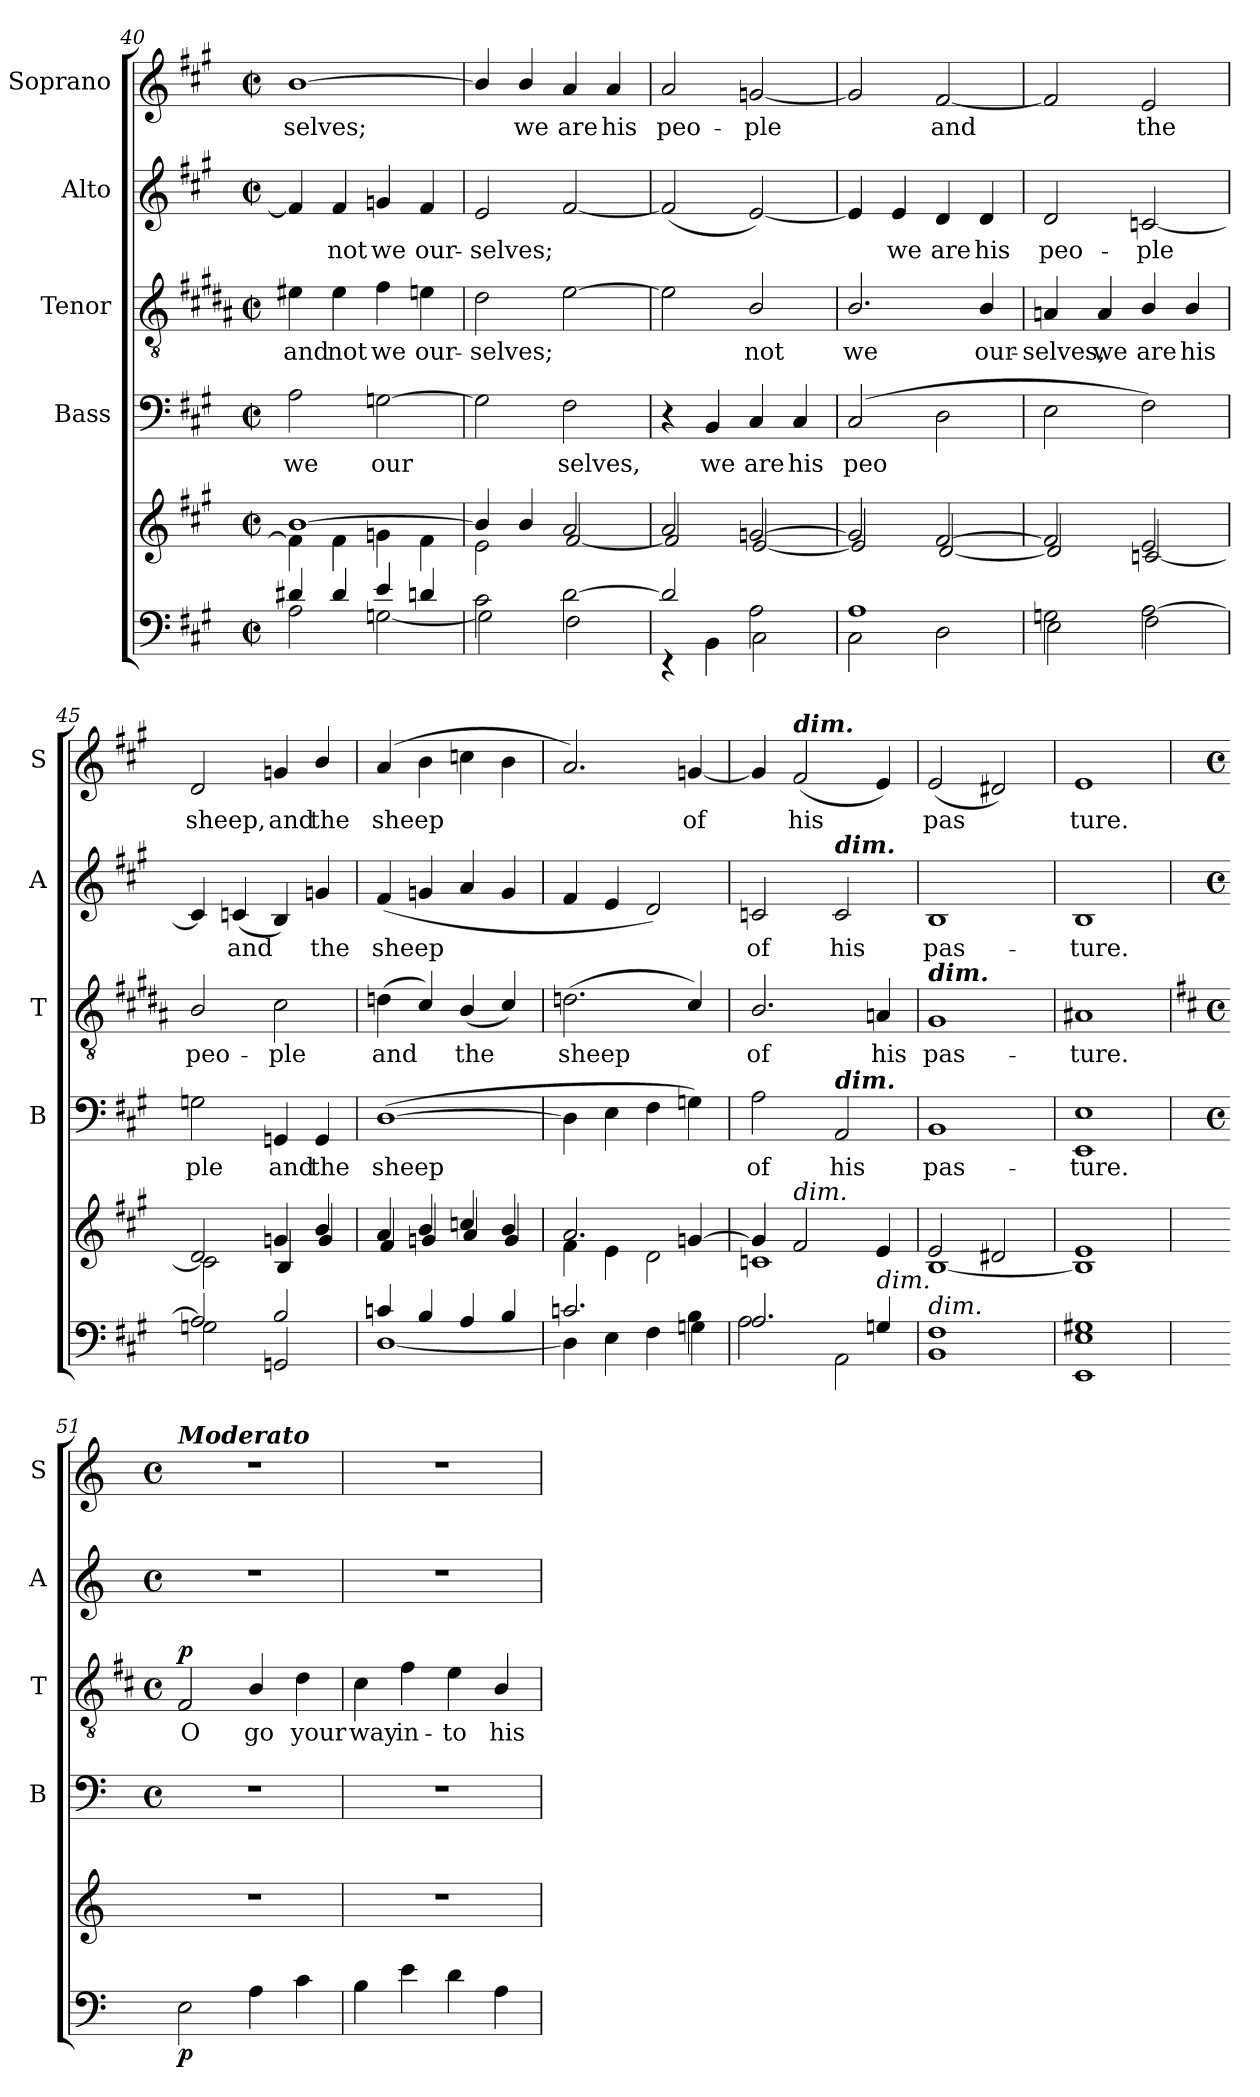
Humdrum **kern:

**kern	**dynam	**kern	**kern	**text	**kern	**text	**dynam	**kern	**text	**kern	**text
*part6	*part6	*part5	*part4	*part4	*part3	*part3	*part3	*part2	*part2	*part1	*part1
*staff6	*staff6	*staff5	*staff4	*staff4	*staff3	*staff3	*staff3	*staff2	*staff2	*staff1	*staff1
*	*	*	*I"Bass	*	*I"Tenor	*	*	*I"Alto	*	*I"Soprano	*
*	*	*	*I'B	*	*I'T	*	*	*I'A	*	*I'S	*
*clefF4	*	*clefG2	*clefF4	*	*clefGv2	*	*	*clefG2	*	*clefG2	*
*	*	*	*	*	*ITrd1c2	*	*	*	*	*	*
*k[f#c#g#]	*	*k[f#c#g#]	*k[f#c#g#]	*	*k[f#c#g#]	*	*	*k[f#c#g#]	*	*k[f#c#g#]	*
*A:	*	*A:	*A:	*	*A:	*	*	*A:	*	*A:	*
*M2/2	*	*M2/2	*M2/2	*	*M2/2	*	*	*M2/2	*	*M2/2	*
*met(c|)	*	*met(c|)	*met(c|)	*	*met(c|)	*	*	*met(c|)	*	*met(c|)	*
=40	=40	=40	=40	=40	=40	=40	=40	=40	=40	=40	=40
*^	*	*^	*	*	*	*	*	*	*	*	*
!	!	!	!	!	!	!LO:LY:b	!	!LO:LY:b	!	!	!	!	!LO:LY:b
4d#X/	2A\	.	[1b	4f#\]	2A\	we	4d#X\	and	.	4f#/]	.	[1b	selves;
!	!	!	!	!	!	!	!	!LO:LY:b	!	!	!LO:LY:b	!	!
4d#/	.	.	.	4f#\	.	.	4d#\	not	.	4f#/	not	.	.
!	!	!	!	!	!	!LO:LY:b	!	!LO:LY:b	!	!	!LO:LY:b	!	!
4e/	[2Gn\	.	.	4gn\	[2Gn\	our­	4e\	we	.	4gn/	we	.	.
!	!	!	!	!	!	!	!	!LO:LY:b	!	!	!LO:LY:b	!	!
4dn/	.	.	.	4f#\	.	.	4dn\	our-	.	4f#/	our-	.	.
=41	=41	=41	=41	=41	=41	=41	=41	=41	=41	=41	=41	=41	=41
!	!	!	!	!	!	!	!	!LO:LY:b	!	!	!LO:LY:b	!	!
2c#\	2G\]	.	4b/]	2e\	2G\]	.	2c#\	-selves;	.	2e/	-selves;	4b/]	.
!	!	!	!	!	!	!	!	!	!	!	!	!	!LO:LY:b
.	.	.	4b/	.	.	.	.	.	.	.	.	4b/	we
!	!	!	!	!	!	!LO:LY:b	!	!	!	!	!	!	!LO:LY:b
[2d\	2F#\	.	2a/	[2f#/	2F#\	selves,	[2d\	.	.	[2f#/	.	4a/	are
!	!	!	!	!	!	!	!	!	!	!	!	!	!LO:LY:b
.	.	.	.	.	.	.	.	.	.	.	.	4a/	his
!!LO:PB:g=z
=42	=42	=42	=42	=42	=42	=42	=42	=42	=42	=42	=42	=42	=42
!	!	!	!	!	!	!	!	!	!	!	!	!	!LO:LY:b
2d/]	4rEE	.	2a/	2f#/]	4r	.	2d\]	.	.	(<2f#/]	.	2a/	peo-
!	!	!	!	!	!	!LO:LY:b	!	!	!	!	!	!	!
.	4BB\	.	.	.	4BB/	we	.	.	.	.	.	.	.
!	!	!	!	!	!	!LO:LY:b	!	!LO:LY:b	!	!	!	!	!LO:LY:b
2A\	2C#\	.	[2gn/	[2e/	4C#/	are	2A/	not	.	[2e/)	.	[2gn/	-ple
!	!	!	!	!	!	!LO:LY:b	!	!	!	!	!	!	!
.	.	.	.	.	4C#/	his	.	.	.	.	.	.	.
=43	=43	=43	=43	=43	=43	=43	=43	=43	=43	=43	=43	=43	=43
!	!	!	!	!	!	!LO:LY:b	!	!LO:LY:b	!	!	!	!	!
1A	2C#\	.	2g/]	2e/]	(>2C#/	peo­	2.A/	we	.	4e/]	.	2g/]	.
!	!	!	!	!	!	!	!	!	!	!	!LO:LY:b	!	!
.	.	.	.	.	.	.	.	.	.	4e/	we	.	.
!	!	!	!	!	!	!	!	!	!	!	!LO:LY:b	!	!LO:LY:b
.	2D\	.	[2f#/	[2d/	2D\	.	.	.	.	4d/	are	[2f#/	and
!	!	!	!	!	!	!	!	!LO:LY:b	!	!	!LO:LY:b	!	!
.	.	.	.	.	.	.	4A/	our-	.	4d/	his	.	.
=44	=44	=44	=44	=44	=44	=44	=44	=44	=44	=44	=44	=44	=44
!	!	!	!	!	!	!	!	!LO:LY:b	!	!	!LO:LY:b	!	!
2Gn\	2E\	.	2f#/]	2d/]	2E\	.	4Gn/	-selves,	.	2d/	peo-	2f#/]	.
!	!	!	!	!	!	!	!	!LO:LY:b	!	!	!	!	!
.	.	.	.	.	.	.	4G/	we	.	.	.	.	.
!	!	!	!	!	!	!	!	!LO:LY:b	!	!	!LO:LY:b	!	!LO:LY:b
[2A\	2F#\	.	2e/	[2cn/	2F#\)	.	4A/	are	.	[2cn/	-ple	2e/	the
!	!	!	!	!	!	!	!	!LO:LY:b	!	!	!	!	!
.	.	.	.	.	.	.	4A/	his	.	.	.	.	.
=45	=45	=45	=45	=45	=45	=45	=45	=45	=45	=45	=45	=45	=45
!	!	!	!	!	!	!LO:LY:b	!	!LO:LY:b	!	!	!	!	!LO:LY:b
2A/]	2Gn\	.	2d/	2c\]	2Gn\	ple	2A/	peo-	.	4c/]	.	2d/	sheep,
!	!	!	!	!	!	!	!	!	!	!	!LO:LY:b	!	!
.	.	.	.	.	.	.	.	.	.	(<4cn/	and	.	.
!	!	!	!	!	!	!LO:LY:b	!	!LO:LY:b	!	!	!	!	!LO:LY:b
2B/	2GGn/	.	4gn/	4B/	4GGn/	and	2B\	-ple	.	4B/)	.	4gn/	and
!	!	!	!	!	!	!LO:LY:b	!	!	!	!	!LO:LY:b	!	!LO:LY:b
.	.	.	4b/	4g/	4GG/	the	.	.	.	4gn/	the	4b/	the
=46	=46	=46	=46	=46	=46	=46	=46	=46	=46	=46	=46	=46	=46
!	!	!	!	!	!	!LO:LY:b	!	!LO:LY:b	!	!	!LO:LY:b	!	!LO:LY:b
4cn/	[1D	.	4a/	4f#/	(>[1D	sheep	(<4cn\	and	.	(<4f#/	sheep	(>4a/	sheep
4B/	.	.	4b/	4gn/	.	.	4B/)	.	.	4gn/	.	4b\	.
!	!	!	!	!	!	!	!	!LO:LY:b	!	!	!	!	!
4A/	.	.	4ccn/	4a/	.	.	(<4A/	the	.	4a/	.	4ccn\	.
4B/	.	.	4b/	4g/	.	.	4B/)	.	.	4g/	.	4b\	.
=47	=47	=47	=47	=47	=47	=47	=47	=47	=47	=47	=47	=47	=47
!	!	!	!	!	!	!	!	!LO:LY:b	!	!	!	!	!
2.cn/	4D\]	.	2.a/	4f#\	4D\]	.	(<2.cn\	sheep	.	4f#/	.	2.a/)	.
.	4E\	.	.	4e\	4E\	.	.	.	.	4e/	.	.	.
.	4F#\	.	.	2d\	4F#\	.	.	.	.	2d/)	.	.	.
!	!	!	!	!	!	!	!	!	!	!	!	!	!LO:LY:b
4B\	4Gn\	.	[4gn/	.	4Gn\)	.	4B/)	.	.	.	.	[4gn/	of
=48	=48	=48	=48	=48	=48	=48	=48	=48	=48	=48	=48	=48	=48
!	!	!	!	!	!	!LO:LY:b	!	!LO:LY:b	!	!	!LO:LY:b	!	!
2.A/	2A\	.	4g/]	1cn	2A\	of	2.A/	of	.	2cn/	of	4g/]	.
!	!	!	!	!	!	!	!	!	!	!	!	!LO:TX:a:Bi:t=dim.	!
!	!	!	!LO:TX:a:i:t=dim.	!	!	!	!	!	!	!	!	!	!
!	!	!	!	!	!	!	!	!	!	!	!	!	!LO:LY:b
.	.	.	2f#/	.	.	.	.	.	.	.	.	(<2f#/	his
!	!	!	!	!	!	!	!	!	!	!LO:TX:a:Bi:t=dim.	!	!	!
!	!	!	!	!	!LO:TX:a:Bi:t=dim.	!	!	!	!	!	!	!	!
!	!	!	!	!	!	!LO:LY:b	!	!	!	!	!LO:LY:b	!	!
.	2AA\	.	.	.	2AA/	his	.	.	.	2c/	his	.	.
!LO:TX:a:i:t=dim.	!	!	!	!	!	!	!	!	!	!	!	!	!
!	!	!	!	!	!	!	!	!LO:LY:b	!	!	!	!	!
4Gn/	.	.	4e/	.	.	.	4Gn/	his	.	.	.	4e/)	.
!!LO:PB:g=z
=49	=49	=49	=49	=49	=49	=49	=49	=49	=49	=49	=49	=49	=49
!	!	!	!	!	!	!	!LO:TX:a:Bi:t=dim.	!	!	!	!	!	!
!LO:TX:a:i:t=dim.	!	!	!	!	!	!	!	!	!	!	!	!	!
!	!	!	!	!	!	!LO:LY:b	!	!LO:LY:b	!	!	!LO:LY:b	!	!LO:LY:b
1F#	1BB	.	2e/	[1B	1BB	pas-	1F#	pas-	.	1B	pas-	(<2e/	pas­
.	.	.	2d#X/	.	.	.	.	.	.	.	.	2d#X/)	.
=50	=50	=50	=50	=50	=50	=50	=50	=50	=50	=50	=50	=50	=50
!	!	!	!	!	!	!LO:LY:b	!	!LO:LY:b	!	!	!LO:LY:b	!	!LO:LY:b
1G#X	1EE 1E	.	1e	1B]	1EE 1E	-ture.	1G#X	-ture.	.	1B	-ture.	1e	ture.
*v	*v	*	*	*	*	*	*	*	*	*	*	*	*
*	*	*v	*v	*	*	*	*	*	*	*	*	*
=51	=51	=51	=51	=51	=51	=51	=51	=51	=51	=51	=51
*k[]	*	*k[]	*k[]	*	*k[]	*	*	*k[]	*	*k[]	*
*C:	*	*C:	*C:	*	*C:	*	*	*C:	*	*C:	*
*	*	*	*M4/4	*	*M4/4	*	*	*M4/4	*	*M4/4	*
*	*	*	*met(c)	*	*met(c)	*	*	*met(c)	*	*met(c)	*
*^	*	*^	*	*	*	*	*	*	*	*	*
!	!	!	!	!	!	!	!	!	!	!	!	!LO:TX:a:Bi:t=Moderato	!
!	!	!	!LO:TX:a:Bi:t=Moderato	!	!	!	!	!	!	!	!	!	!
!	!	!LO:DY:b	!	!	!	!	!	!LO:LY:b	!LO:DY:b	!	!	!	!
*v	*v	*	*	*	*	*	*	*	*	*	*	*	*
*	*	*v	*v	*	*	*	*	*	*	*	*	*
2E\	p	1r	1r	.	2E/	O	p	1r	.	1r	.
!	!	!	!	!	!	!LO:LY:b	!	!	!	!	!
4A\	.	.	.	.	4A/	go	.	.	.	.	.
!	!	!	!	!	!	!LO:LY:b	!	!	!	!	!
4c\	.	.	.	.	4c\	your	.	.	.	.	.
=52	=52	=52	=52	=52	=52	=52	=52	=52	=52	=52	=52
!	!	!	!	!	!	!LO:LY:b	!	!	!	!	!
4B\	.	1r	1r	.	4B\	way	.	1r	.	1r	.
!	!	!	!	!	!	!LO:LY:b	!	!	!	!	!
4e\	.	.	.	.	4e\	in-	.	.	.	.	.
!	!	!	!	!	!	!LO:LY:b	!	!	!	!	!
4d\	.	.	.	.	4d\	-to	.	.	.	.	.
!	!	!	!	!	!	!LO:LY:b	!	!	!	!	!
4A\	.	.	.	.	4A/	his	.	.	.	.	.
=	=	=	=	=	=	=	=	=	=	=	=
*-	*-	*-	*-	*-	*-	*-	*-	*-	*-	*-	*-
